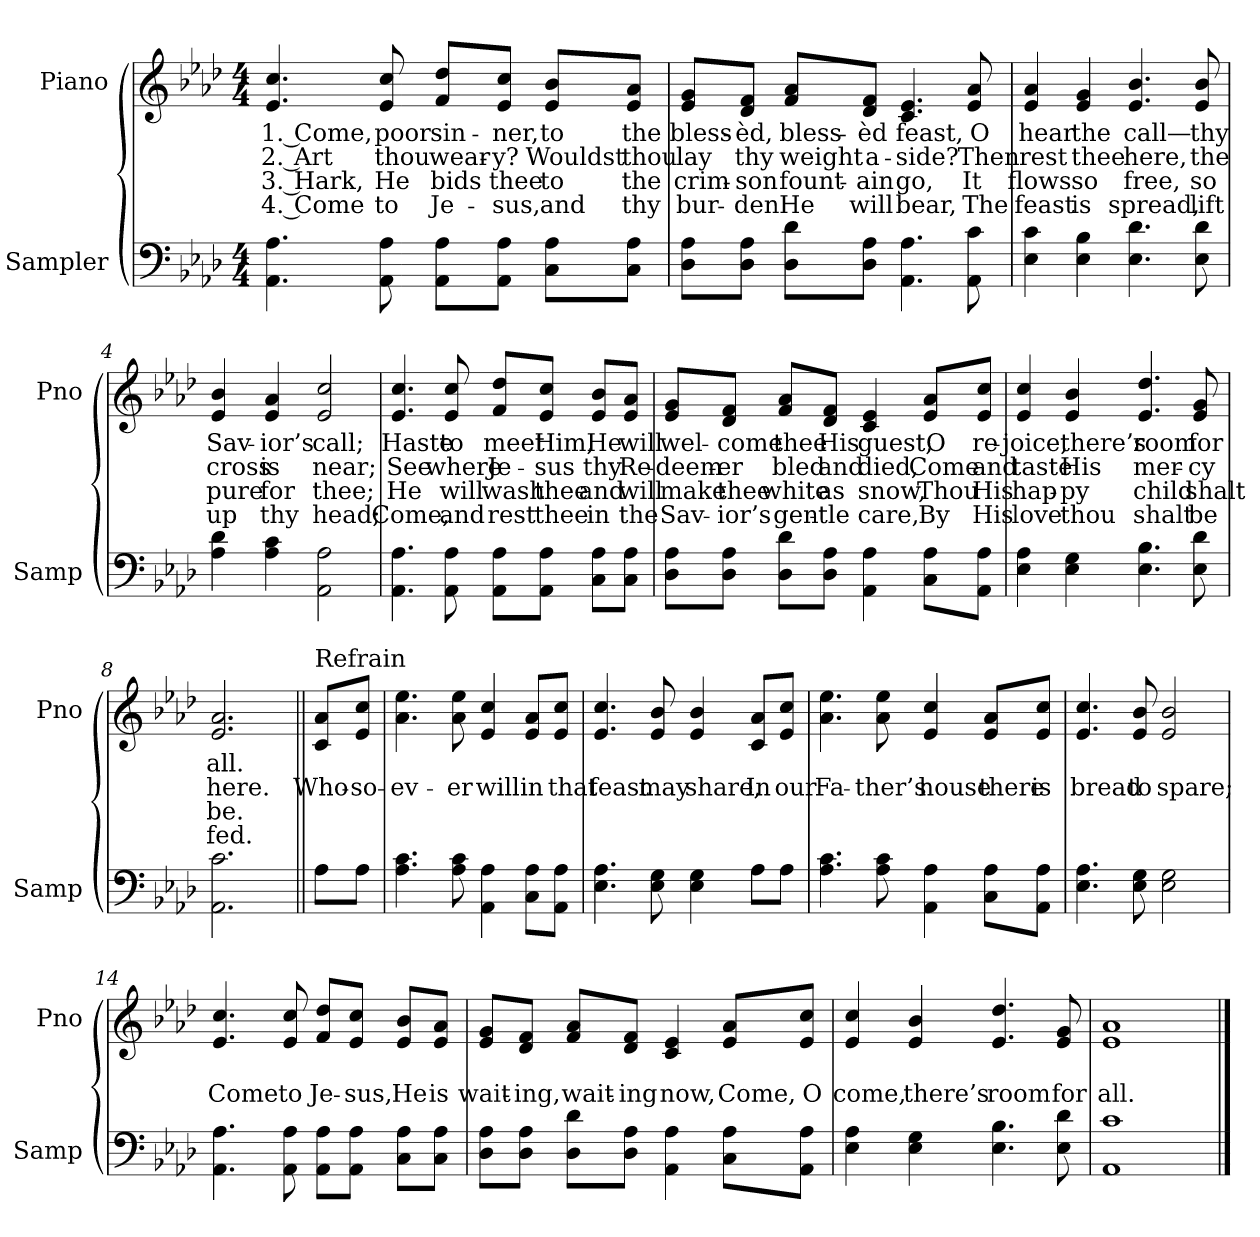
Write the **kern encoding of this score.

**kern	**kern	**text	**text	**text	**text
*part2	*part1	*part1	*part1	*part1	*part1
*staff2	*staff1	*staff1	*staff1	*staff1	*staff1
*I"Sampler	*I"Piano	*	*	*	*
*I'Samp	*I'Pno	*	*	*	*
*clefF4	*clefG2	*	*	*	*
*k[b-e-a-d-]	*k[b-e-a-d-]	*	*	*	*
*A-:	*A-:	*	*	*	*
*M4/4	*M4/4	*	*	*	*
=1	=1	=1	=1	=1	=1
4.AA- 4.A-	4.e- 4.cc	1. Come,	2. Art	3. Hark,	4. Come
8AA- 8A-	8e- 8cc	poor	thou	He	to
8AA-\ 8A-\L	8f/ 8dd-/L	sin-	wear-	bids	Je-
8AA-\ 8A-\J	8e-/ 8cc/J	-ner,	-y?	thee	-sus,
8C\ 8A-\L	8e-/ 8b-/L	to	Wouldst	to	and
8C\ 8A-\J	8e-/ 8a-/J	the	thou	the	thy
=2	=2	=2	=2	=2	=2
8D-\ 8A-\L	8e-/ 8g/L	bless-	lay	crim-	bur-
8D-\ 8A-\J	8d-/ 8f/J	-èd,	thy	-son	-den
8D-\ 8d-\L	8f/ 8a-/L	bless-	weight	fount-	He
8D-\ 8A-\J	8d-/ 8f/J	-èd	a-	-ain	will
4.AA- 4.A-	4.c 4.e-	feast,	-side?	go,	bear,
8AA- 8c	8e- 8a-	O	Then	It	The
=3	=3	=3	=3	=3	=3
4E- 4c	4e- 4a-	hear	rest	flows	feast
4E- 4B-	4e- 4g	the	thee	so	is
4.E- 4.d-	4.e- 4.b-	call—	here,	free,	spread,
8E- 8d-	8e- 8b-	thy	the	so	lift
=4	=4	=4	=4	=4	=4
4A- 4d-	4e- 4b-	Sav-	cross	pure	up
4A- 4c	4e- 4a-	-ior’s	is	for	thy
2AA- 2A-	2e- 2cc	call;	near;	thee;	head;
=5	=5	=5	=5	=5	=5
4.AA- 4.A-	4.e- 4.cc	Haste	See	He	Come,
8AA- 8A-	8e- 8cc	to	where	will	and
8AA-\ 8A-\L	8f/ 8dd-/L	meet	Je-	wash	rest
8AA-\ 8A-\J	8e-/ 8cc/J	Him,	-sus	thee	thee
8C\ 8A-\L	8e-/ 8b-/L	He	thy	and	in
8C\ 8A-\J	8e-/ 8a-/J	will	Re-	will	the
=6	=6	=6	=6	=6	=6
8D-\ 8A-\L	8e-/ 8g/L	wel-	-deem-	make	Sav-
8D-\ 8A-\J	8d-/ 8f/J	-come	-er	thee	-ior’s
8D-\ 8d-\L	8f/ 8a-/L	thee	bled	white	gen-
8D-\ 8A-\J	8d-/ 8f/J	His	and	as	-tle
4AA- 4A-	4c 4e-	guest,	died,	snow,	care,
8C\ 8A-\L	8e-/ 8a-/L	O	Come	Thou	By
8AA-\ 8A-\J	8e-/ 8cc/J	re-	and	His	His
=7	=7	=7	=7	=7	=7
4E- 4A-	4e- 4cc	-joice,	taste	hap-	love
4E- 4G	4e- 4b-	there’s	His	-py	thou
4.E- 4.B-	4.e- 4.dd-	room	mer-	child	shalt
8E- 8d-	8e- 8g	for	-cy	shalt	be
=8	=8	=8	=8	=8	=8
2.AA- 2.c	2.e- 2.a-	all.	here.	be.	fed.
=9||	=9||	=9||	=9||	=9||	=9||
!	!LO:TX:t=Refrain	!	!	!	!
8A-\L	8c/ 8a-/L	.	Who-	.	.
8A-\J	8e-/ 8cc/J	.	-so-	.	.
=10	=10	=10	=10	=10	=10
4.A- 4.c	4.a- 4.ee-	.	-ev-	.	.
8A- 8c	8a- 8ee-	.	-er	.	.
4AA- 4A-	4e- 4cc	.	will	.	.
8C\ 8A-\L	8e-/ 8a-/L	.	in	.	.
8AA-\ 8A-\J	8e-/ 8cc/J	.	that	.	.
=11	=11	=11	=11	=11	=11
4.E- 4.A-	4.e- 4.cc	.	feast	.	.
8E- 8G	8e- 8b-	.	may	.	.
4E- 4G	4e- 4b-	.	share,	.	.
8A-\L	8c/ 8a-/L	.	In	.	.
8A-\J	8e-/ 8cc/J	.	our	.	.
=12	=12	=12	=12	=12	=12
4.A- 4.c	4.a- 4.ee-	.	Fa-	.	.
8A- 8c	8a- 8ee-	.	-ther’s	.	.
4AA- 4A-	4e- 4cc	.	house	.	.
8C\ 8A-\L	8e-/ 8a-/L	.	there	.	.
8AA-\ 8A-\J	8e-/ 8cc/J	.	is	.	.
=13	=13	=13	=13	=13	=13
4.E- 4.A-	4.e- 4.cc	.	bread	.	.
8E- 8G	8e- 8b-	.	to	.	.
2E- 2G	2e- 2b-	.	spare;	.	.
=14	=14	=14	=14	=14	=14
4.AA- 4.A-	4.e- 4.cc	.	Come	.	.
8AA- 8A-	8e- 8cc	.	to	.	.
8AA-\ 8A-\L	8f/ 8dd-/L	.	Je-	.	.
8AA-\ 8A-\J	8e-/ 8cc/J	.	-sus,	.	.
8C\ 8A-\L	8e-/ 8b-/L	.	He	.	.
8C\ 8A-\J	8e-/ 8a-/J	.	is	.	.
=15	=15	=15	=15	=15	=15
8D-\ 8A-\L	8e-/ 8g/L	.	wait-	.	.
8D-\ 8A-\J	8d-/ 8f/J	.	-ing,	.	.
8D-\ 8d-\L	8f/ 8a-/L	.	wait-	.	.
8D-\ 8A-\J	8d-/ 8f/J	.	-ing	.	.
4AA- 4A-	4c 4e-	.	now,	.	.
8C\ 8A-\L	8e-/ 8a-/L	.	Come,	.	.
8AA-\ 8A-\J	8e-/ 8cc/J	.	O	.	.
=16	=16	=16	=16	=16	=16
4E- 4A-	4e- 4cc	.	come,	.	.
4E- 4G	4e- 4b-	.	there’s	.	.
4.E- 4.B-	4.e- 4.dd-	.	room	.	.
8E- 8d-	8e- 8g	.	for	.	.
=17	=17	=17	=17	=17	=17
1AA- 1c	1e- 1a-	.	all.	.	.
==	==	==	==	==	==
*-	*-	*-	*-	*-	*-
